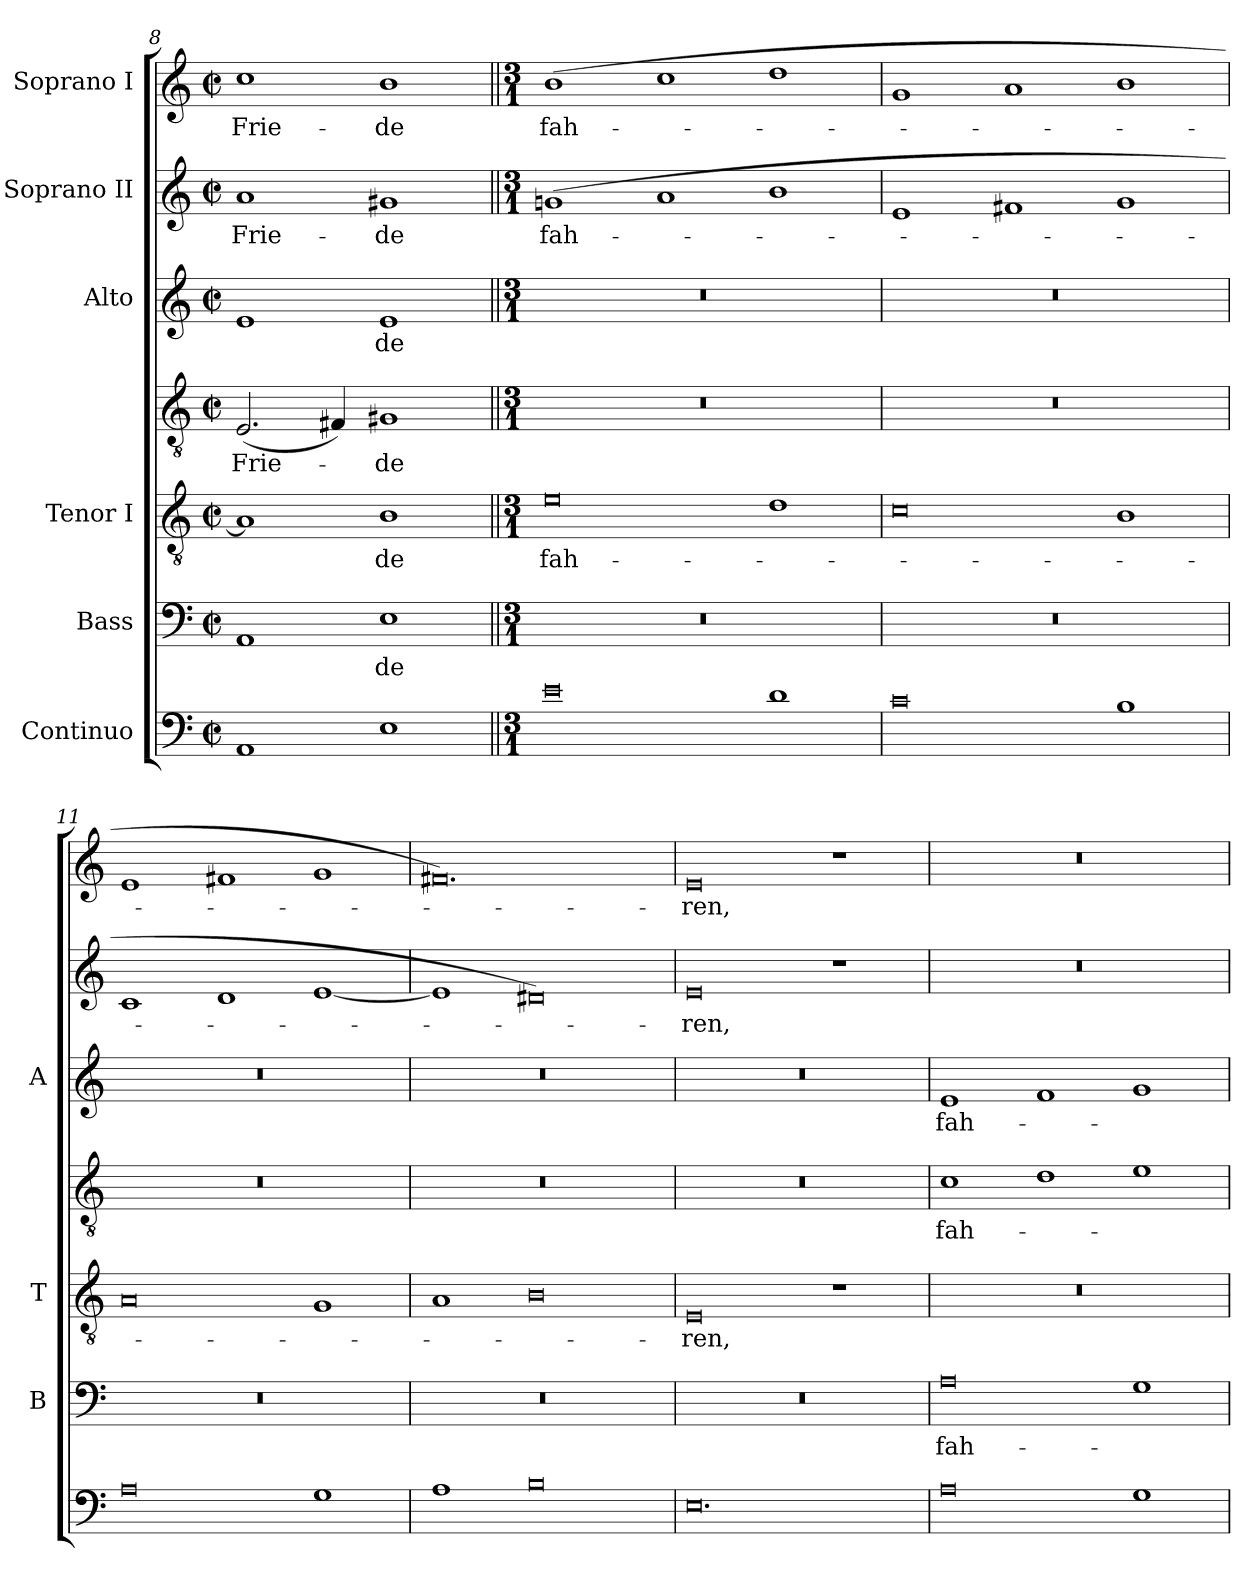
**kern	**kern	**text	**kern	**text	**kern	**text	**kern	**text	**kern	**text	**kern	**text
*part6	*part5	*part5	*part4	*part4	*part4	*part4	*part3	*part3	*part2	*part2	*part1	*part1
*staff7	*staff6	*staff6	*staff5	*staff5	*staff4	*staff4	*staff3	*staff3	*staff2	*staff2	*staff1	*staff1
*I"Continuo	*I"Bass	*	*I"Tenor I	*	*	*	*I"Alto	*	*I"Soprano II	*	*I"Soprano I	*
*	*I'B	*	*I'T	*	*	*	*I'A	*	*	*	*	*
*clefF4	*clefF4	*	*clefGv2	*	*clefGv2	*	*clefG2	*	*clefG2	*	*clefG2	*
*k[]	*k[]	*	*k[]	*	*k[]	*	*k[]	*	*k[]	*	*k[]	*
*C:	*C:	*	*C:	*	*C:	*	*C:	*	*C:	*	*C:	*
*M4/2	*M4/2	*	*M4/2	*	*M4/2	*	*M4/2	*	*M4/2	*	*M4/2	*
*met(c|)	*met(c|)	*	*met(c|)	*	*met(c|)	*	*met(c|)	*	*met(c|)	*	*met(c|)	*
=8	=8	=8	=8	=8	=8	=8	=8	=8	=8	=8	=8	=8
!	!	!	!	!	!	!LO:LY:b	!	!	!	!LO:LY:b	!	!LO:LY:b
1AA	1AA	.	1A]	.	(<2.E	Frie-	1e	.	1a	Frie-	1cc	Frie-
.	.	.	.	.	4F#X)	.	.	.	.	.	.	.
!	!	!LO:LY:b	!	!LO:LY:b	!	!LO:LY:b	!	!LO:LY:b	!	!LO:LY:b	!	!LO:LY:b
1E	1E	de	1B	de	1G#X	de	1e	de	1g#X	-de	1b	-de
=9||	=9||	=9||	=9||	=9||	=9||	=9||	=9||	=9||	=9||	=9||	=9||	=9||
*M3/1	*M3/1	*	*M3/1	*	*M3/1	*	*M3/1	*	*M3/1	*	*M3/1	*
!	!LO:N:vis=0	!	!	!LO:LY:b	!LO:N:vis=0	!	!LO:N:vis=0	!	!	!LO:LY:b	!	!LO:LY:b
0e	0.r	.	0e	fah-	0.r	.	0.r	.	(<1gn	fah-	(<1b	fah-
.	.	.	.	.	.	.	.	.	1a	.	1cc	.
1d	.	.	1d	.	.	.	.	.	1b	.	1dd	.
=10	=10	=10	=10	=10	=10	=10	=10	=10	=10	=10	=10	=10
!	!LO:N:vis=0	!	!	!	!LO:N:vis=0	!	!LO:N:vis=0	!	!	!	!	!
0c	0.r	.	0c	.	0.r	.	0.r	.	1e	.	1g	.
.	.	.	.	.	.	.	.	.	1f#X	.	1a	.
1B	.	.	1B	.	.	.	.	.	1g	.	1b	.
=11	=11	=11	=11	=11	=11	=11	=11	=11	=11	=11	=11	=11
!	!LO:N:vis=0	!	!	!	!LO:N:vis=0	!	!LO:N:vis=0	!	!	!	!	!
0A	0.r	.	0A	.	0.r	.	0.r	.	1c	.	1e	.
.	.	.	.	.	.	.	.	.	1d	.	1f#X	.
1G	.	.	1G	.	.	.	.	.	[1e	.	1g	.
=12	=12	=12	=12	=12	=12	=12	=12	=12	=12	=12	=12	=12
!	!LO:N:vis=0	!	!	!	!LO:N:vis=0	!	!LO:N:vis=0	!	!	!	!	!
1A	0.r	.	1A	.	0.r	.	0.r	.	1e]	.	0.f#X)	.
0B	.	.	0B	.	.	.	.	.	0d#X)	.	.	.
=13	=13	=13	=13	=13	=13	=13	=13	=13	=13	=13	=13	=13
!	!LO:N:vis=0	!	!	!LO:LY:b	!LO:N:vis=0	!	!LO:N:vis=0	!	!	!LO:LY:b	!	!LO:LY:b
0.E	0.r	.	0E	ren,	0.r	.	0.r	.	0e	ren,	0e	ren,
.	.	.	1r	.	.	.	.	.	1r	.	1r	.
=14	=14	=14	=14	=14	=14	=14	=14	=14	=14	=14	=14	=14
!	!	!LO:LY:b	!LO:N:vis=0	!	!	!LO:LY:b	!	!LO:LY:b	!LO:N:vis=0	!	!LO:N:vis=0	!
0A	0A	fah-	0.r	.	1c	fah-	1e	fah-	0.r	.	0.r	.
.	.	.	.	.	1d	.	1f	.	.	.	.	.
1G	1G	.	.	.	1e	.	1g	.	.	.	.	.
=	=	=	=	=	=	=	=	=	=	=	=	=
*-	*-	*-	*-	*-	*-	*-	*-	*-	*-	*-	*-	*-
